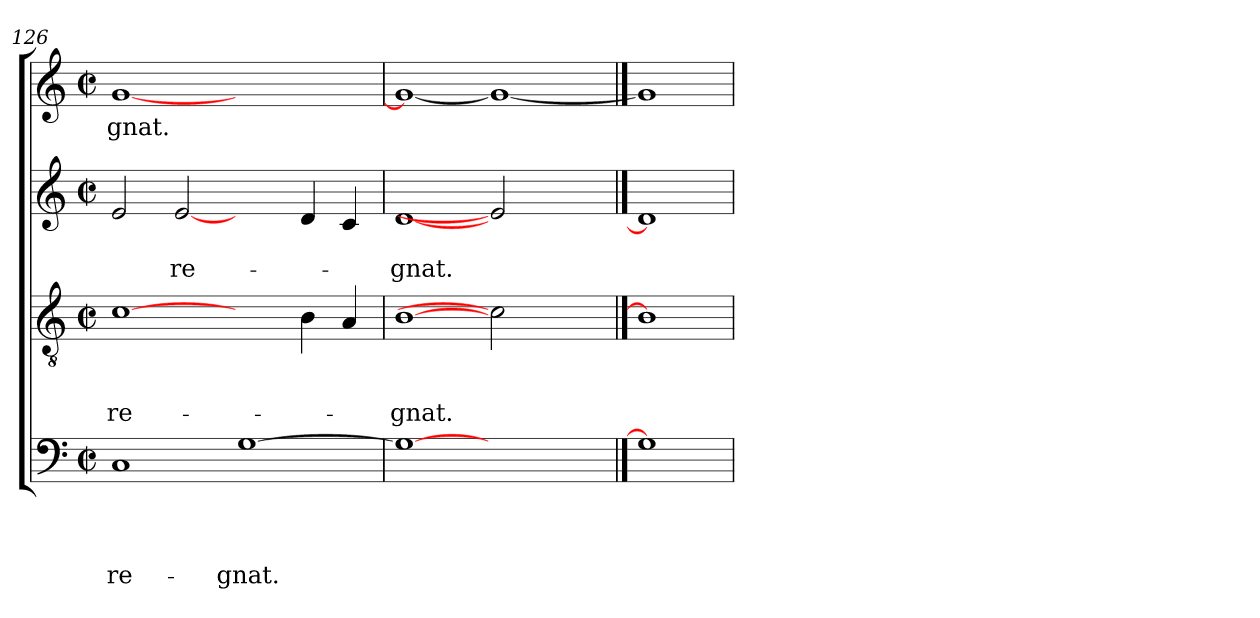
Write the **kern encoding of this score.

**kern	**text	**text	**text	**text	**kern	**text	**text	**text	**kern	**text	**text	**kern	**text
*part4	*part4	*part4	*part4	*part4	*part3	*part3	*part3	*part3	*part2	*part2	*part2	*part1	*part1
*staff4	*staff4	*staff4	*staff4	*staff4	*staff3	*staff3	*staff3	*staff3	*staff2	*staff2	*staff2	*staff1	*staff1
*clefF4	*	*	*	*	*clefGv2	*	*	*	*clefG2	*	*	*clefG2	*
*k[]	*	*	*	*	*k[]	*	*	*	*k[]	*	*	*k[]	*
*C:	*	*	*	*	*C:	*	*	*	*C:	*	*	*C:	*
*M2/2	*	*	*	*	*M2/2	*	*	*	*M2/2	*	*	*M2/2	*
*met(c|)	*	*	*	*	*met(c|)	*	*	*	*met(c|)	*	*	*met(c|)	*
=126	=126	=126	=126	=126	=126	=126	=126	=126	=126	=126	=126	=126	=126
!	!	!	!	!LO:LY:b	!	!	!	!LO:LY:b	!	!	!	!	!LO:LY:b
1C	.	.	.	re-	[1c	.	.	re-	2e/	.	.	[1g	-gnat.
!	!	!	!	!	!	!	!	!	!	!	!LO:LY:b	!	!
.	.	.	.	.	.	.	.	.	[2e	.	re-	.	.
!	!	!	!	!LO:LY:b	!	!	!	!	!	!	!	!	!
[1G	.	.	.	-gnat.	2ryy	.	.	.	2ryy	.	.	1ryy	.
.	.	.	.	.	4B\	.	.	.	4d/	.	.	.	.
.	.	.	.	.	4A/	.	.	.	4c/	.	.	.	.
=127	=127	=127	=127	=127	=127	=127	=127	=127	=127	=127	=127	=127	=127
!	!	!	!	!	!	!	!	!LO:LY:b	!	!	!LO:LY:b	!	!
1G_	.	.	.	.	[1B	.	.	-gnat.	[1d	.	-gnat.	1g_	.
1ryy	.	.	.	.	2c]	.	.	.	2e]	.	.	1g_	.
.	.	.	.	.	2ryy	.	.	.	2ryy	.	.	.	.
==128	==128	==128	==128	==128	==128	==128	==128	==128	==128	==128	==128	==128	==128
1G]	.	.	.	.	1B]	.	.	.	1d]	.	.	1g]	.
=	=	=	=	=	=	=	=	=	=	=	=	=	=
*-	*-	*-	*-	*-	*-	*-	*-	*-	*-	*-	*-	*-	*-
